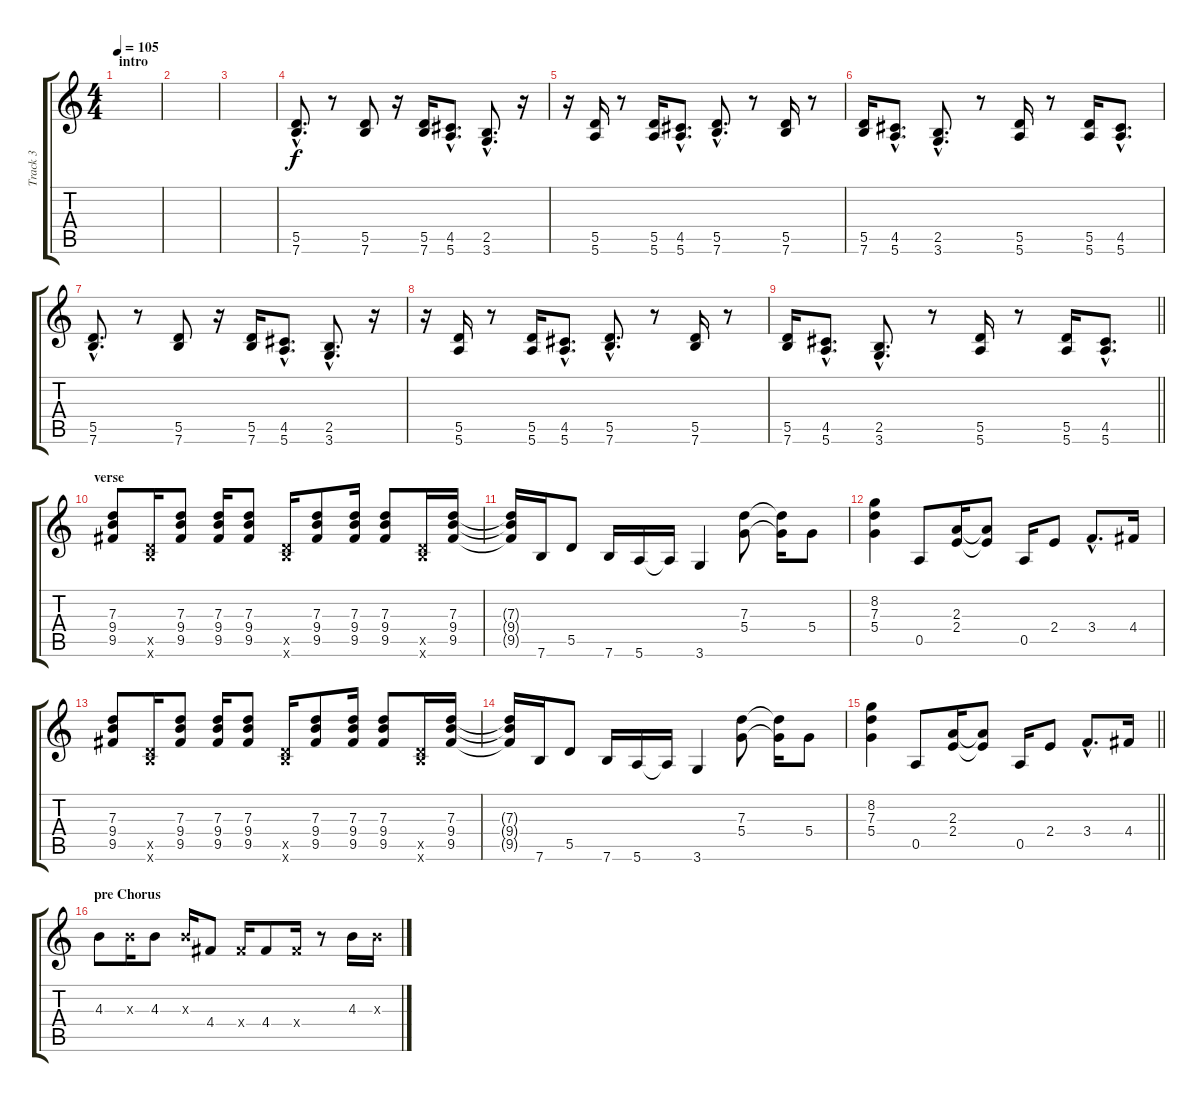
\track ("Track 3" "Track 3") {instrument distortionguitar}
\staff {score tabs}
\tuning (E4 B3 G3 D3 A2 E2) {hide}
\ts (4 4)
\section ("" "intro")
\tempo 105
\clef g2
\ks c
|
|
|
(5.5{hac} 7.6{hac}).8{d} r.8 (5.5 7.6).8 r.16 (5.5 7.6).16 (4.5{hac} 5.6{hac}).8{d} (2.5{hac} 3.6{hac}).8{d} r.16 |
r.16 (5.5 5.6).16 r.8 (5.5 5.6).16 (4.5{hac} 5.6{hac}).8{d} (5.5{hac} 7.6{hac}).8{d} r.8 (5.5 7.6).16 r.8 |
(5.5 7.6).16 (4.5{hac} 5.6{hac}).8{d} (2.5{hac} 3.6{hac}).8{d} r.8 (5.5 5.6).16 r.8 (5.5 5.6).16 (4.5{hac} 5.6{hac}).8{d} |
(5.5{hac} 7.6{hac}).8{d} r.8 (5.5 7.6).8 r.16 (5.5 7.6).16 (4.5{hac} 5.6{hac}).8{d} (2.5{hac} 3.6{hac}).8{d} r.16 |
r.16 (5.5 5.6).16 r.8 (5.5 5.6).16 (4.5{hac} 5.6{hac}).8{d} (5.5{hac} 7.6{hac}).8{d} r.8 (5.5 7.6).16 r.8 |
\barLineRight lightlight
(5.5 7.6).16 (4.5{hac} 5.6{hac}).8{d} (2.5{hac} 3.6{hac}).8{d} r.8 (5.5 5.6).16 r.8 (5.5 5.6).16 (4.5{hac} 5.6{hac}).8{d} |
\section ("" "verse")
(7.3 9.4 9.5).8 (5.5{x} 7.6{x}).16 (7.3 9.4 9.5).8 (7.3 9.4 9.5).16 (7.3 9.4 9.5).8 (5.5{x} 7.6{x}).16 (7.3 9.4 9.5).8 (7.3 9.4 9.5).16 (7.3 9.4 9.5).8 (5.5{x} 7.6{x}).16 (7.3 9.4 9.5).16 |
(7.3{t} 9.4{t} 9.5{t}).16 7.6.16 5.5.8 7.6.16 5.6.16 5.6{t}.16 3.6.4 (7.3 5.4).8 (7.3{t} 5.4{t}).16 5.4.8 |
(8.2 7.3 5.4).4 0.5.8 (2.3 2.4).16 (2.3{t} 2.4{t}).8 0.5.16 2.4.8 3.4{hac}.8{d} 4.4.16 |
(7.3 9.4 9.5).8 (5.5{x} 7.6{x}).16 (7.3 9.4 9.5).8 (7.3 9.4 9.5).16 (7.3 9.4 9.5).8 (5.5{x} 7.6{x}).16 (7.3 9.4 9.5).8 (7.3 9.4 9.5).16 (7.3 9.4 9.5).8 (5.5{x} 7.6{x}).16 (7.3 9.4 9.5).16 |
(7.3{t} 9.4{t} 9.5{t}).16 7.6.16 5.5.8 7.6.16 5.6.16 5.6{t}.16 3.6.4 (7.3 5.4).8 (7.3{t} 5.4{t}).16 5.4.8 |
\barLineRight lightlight
(8.2 7.3 5.4).4 0.5.8 (2.3 2.4).16 (2.3{t} 2.4{t}).8 0.5.16 2.4.8 3.4{hac}.8{d} 4.4.16 |
\section ("" "pre Chorus")
4.3.8 4.3{x}.16 4.3.8 4.3{x}.16 4.4.8 4.4{x}.16 4.4.8 4.4{x}.16 r.8 4.3.16 4.3{x}.16
